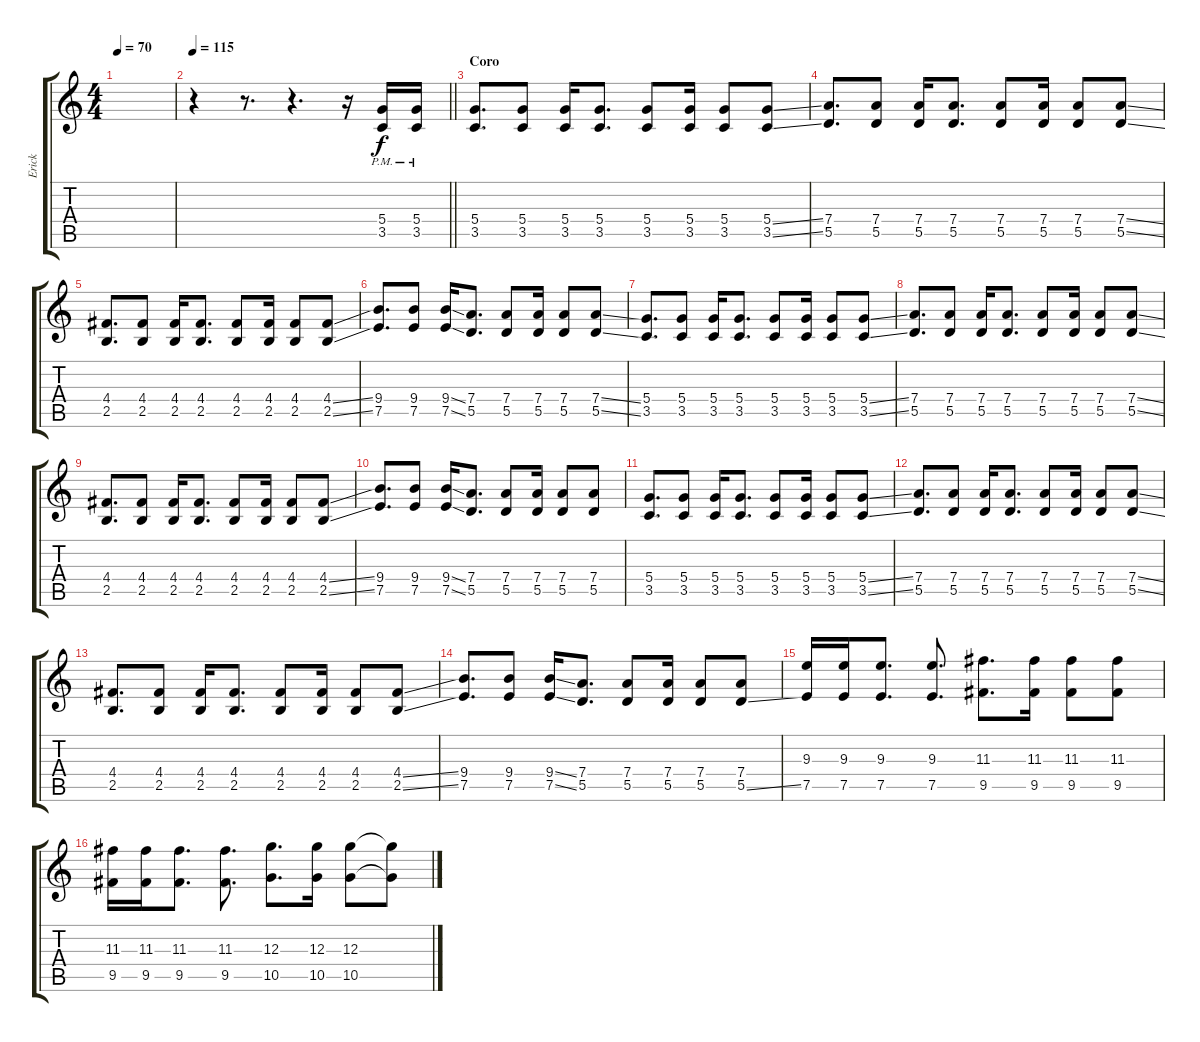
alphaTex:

\track ("Erick" "Erick") {instrument distortionguitar}
\staff {score tabs}
\tuning (E4 B3 G3 D3 A2 E2) {hide}
\ts (4 4)
\tempo 70
\clef g2
\ks c
|
\tempo 115
\barLineRight lightlight
r.4 r.8{d} r.4{d} r.16 (5.4{pm} 3.5{pm}).16{volume 12 instrument distortionguitar} (5.4{pm} 3.5{pm}).16 |
\section ("" "Coro")
(5.4 3.5).8{d volume 8} (5.4 3.5).8 (5.4 3.5).16 (5.4 3.5).8{d} (5.4 3.5).8 (5.4 3.5).16 (5.4 3.5).8 (5.4{ss} 3.5{ss}).8 |
(7.4 5.5).8{d} (7.4 5.5).8 (7.4 5.5).16 (7.4 5.5).8{d} (7.4 5.5).8 (7.4 5.5).16 (7.4 5.5).8 (7.4{ss} 5.5{ss}).8 |
(4.4 2.5).8{d} (4.4 2.5).8 (4.4 2.5).16 (4.4 2.5).8{d} (4.4 2.5).8 (4.4 2.5).16 (4.4 2.5).8 (4.4{ss} 2.5{ss}).8 |
(9.4 7.5).8{d} (9.4 7.5).8 (9.4{ss} 7.5{ss}).16 (7.4 5.5).8{d} (7.4 5.5).8 (7.4 5.5).16 (7.4 5.5).8 (7.4{ss} 5.5{ss}).8 |
(5.4 3.5).8{d} (5.4 3.5).8 (5.4 3.5).16 (5.4 3.5).8{d} (5.4 3.5).8 (5.4 3.5).16 (5.4 3.5).8 (5.4{ss} 3.5{ss}).8 |
(7.4 5.5).8{d} (7.4 5.5).8 (7.4 5.5).16 (7.4 5.5).8{d} (7.4 5.5).8 (7.4 5.5).16 (7.4 5.5).8 (7.4{ss} 5.5{ss}).8 |
(4.4 2.5).8{d} (4.4 2.5).8 (4.4 2.5).16 (4.4 2.5).8{d} (4.4 2.5).8 (4.4 2.5).16 (4.4 2.5).8 (4.4{ss} 2.5{ss}).8 |
(9.4 7.5).8{d} (9.4 7.5).8 (9.4{ss} 7.5{ss}).16 (7.4 5.5).8{d} (7.4 5.5).8 (7.4 5.5).16 (7.4 5.5).8 (7.4 5.5).8 |
(5.4 3.5).8{d} (5.4 3.5).8 (5.4 3.5).16 (5.4 3.5).8{d} (5.4 3.5).8 (5.4 3.5).16 (5.4 3.5).8 (5.4{ss} 3.5{ss}).8 |
(7.4 5.5).8{d} (7.4 5.5).8 (7.4 5.5).16 (7.4 5.5).8{d} (7.4 5.5).8 (7.4 5.5).16 (7.4 5.5).8 (7.4{ss} 5.5{ss}).8 |
(4.4 2.5).8{d} (4.4 2.5).8 (4.4 2.5).16 (4.4 2.5).8{d} (4.4 2.5).8 (4.4 2.5).16 (4.4 2.5).8 (4.4{ss} 2.5{ss}).8 |
(9.4 7.5).8{d} (9.4 7.5).8 (9.4{ss} 7.5{ss}).16 (7.4 5.5).8{d} (7.4 5.5).8 (7.4 5.5).16 (7.4 5.5).8 (7.4 5.5{ss}).8 |
(9.3 7.5).16 (9.3 7.5).16 (9.3 7.5).8{d} (9.3 7.5).8{d} (11.3 9.5).8{d} (11.3 9.5).16 (11.3 9.5).8 (11.3 9.5).8 |
(11.3 9.5).16 (11.3 9.5).16 (11.3 9.5).8{d} (11.3 9.5).8{d} (12.3 10.5).8{d} (12.3 10.5).16 (12.3 10.5).8 (12.3{t} 10.5{t}).8
